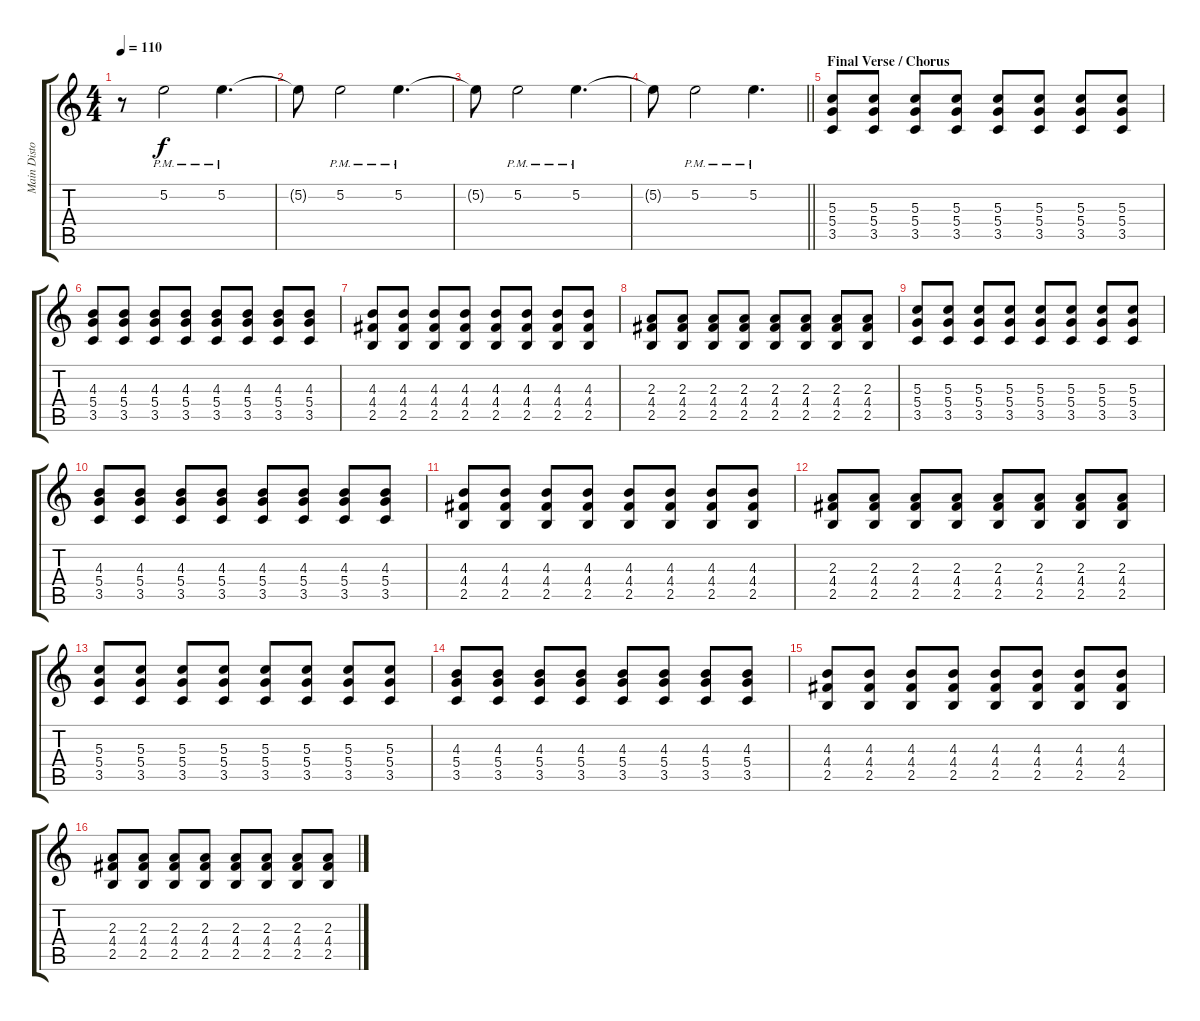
\track ("Main Distortion" "Main Disto") {instrument overdrivenguitar}
\staff {score tabs}
\tuning (E4 B3 G3 D3 A2 E2) {hide}
\ts (4 4)
\tempo 110
\clef g2
\ks c
r.8{dy f} 5.2{pm}.2 5.2{pm}.4{d} |
5.2{t}.8 5.2{pm}.2 5.2{pm}.4{d} |
5.2{t}.8 5.2{pm}.2 5.2{pm}.4{d} |
\barLineRight lightlight
5.2{t}.8 5.2{pm}.2 5.2{pm}.4{d} |
\section ("" "Final Verse / Chorus")
(5.3 5.4 3.5).8 (5.3 5.4 3.5).8 (5.3 5.4 3.5).8 (5.3 5.4 3.5).8 (5.3 5.4 3.5).8 (5.3 5.4 3.5).8 (5.3 5.4 3.5).8 (5.3 5.4 3.5).8 |
(4.3 5.4 3.5).8 (4.3 5.4 3.5).8 (4.3 5.4 3.5).8 (4.3 5.4 3.5).8 (4.3 5.4 3.5).8 (4.3 5.4 3.5).8 (4.3 5.4 3.5).8 (4.3 5.4 3.5).8 |
(4.3 4.4 2.5).8 (4.3 4.4 2.5).8 (4.3 4.4 2.5).8 (4.3 4.4 2.5).8 (4.3 4.4 2.5).8 (4.3 4.4 2.5).8 (4.3 4.4 2.5).8 (4.3 4.4 2.5).8 |
(2.3 4.4 2.5).8 (2.3 4.4 2.5).8 (2.3 4.4 2.5).8 (2.3 4.4 2.5).8 (2.3 4.4 2.5).8 (2.3 4.4 2.5).8 (2.3 4.4 2.5).8 (2.3 4.4 2.5).8 |
(5.3 5.4 3.5).8 (5.3 5.4 3.5).8 (5.3 5.4 3.5).8 (5.3 5.4 3.5).8 (5.3 5.4 3.5).8 (5.3 5.4 3.5).8 (5.3 5.4 3.5).8 (5.3 5.4 3.5).8 |
(4.3 5.4 3.5).8 (4.3 5.4 3.5).8 (4.3 5.4 3.5).8 (4.3 5.4 3.5).8 (4.3 5.4 3.5).8 (4.3 5.4 3.5).8 (4.3 5.4 3.5).8 (4.3 5.4 3.5).8 |
(4.3 4.4 2.5).8 (4.3 4.4 2.5).8 (4.3 4.4 2.5).8 (4.3 4.4 2.5).8 (4.3 4.4 2.5).8 (4.3 4.4 2.5).8 (4.3 4.4 2.5).8 (4.3 4.4 2.5).8 |
(2.3 4.4 2.5).8 (2.3 4.4 2.5).8 (2.3 4.4 2.5).8 (2.3 4.4 2.5).8 (2.3 4.4 2.5).8 (2.3 4.4 2.5).8 (2.3 4.4 2.5).8 (2.3 4.4 2.5).8 |
(5.3 5.4 3.5).8 (5.3 5.4 3.5).8 (5.3 5.4 3.5).8 (5.3 5.4 3.5).8 (5.3 5.4 3.5).8 (5.3 5.4 3.5).8 (5.3 5.4 3.5).8 (5.3 5.4 3.5).8 |
(4.3 5.4 3.5).8 (4.3 5.4 3.5).8 (4.3 5.4 3.5).8 (4.3 5.4 3.5).8 (4.3 5.4 3.5).8 (4.3 5.4 3.5).8 (4.3 5.4 3.5).8 (4.3 5.4 3.5).8 |
(4.3 4.4 2.5).8 (4.3 4.4 2.5).8 (4.3 4.4 2.5).8 (4.3 4.4 2.5).8 (4.3 4.4 2.5).8 (4.3 4.4 2.5).8 (4.3 4.4 2.5).8 (4.3 4.4 2.5).8 |
(2.3 4.4 2.5).8 (2.3 4.4 2.5).8 (2.3 4.4 2.5).8 (2.3 4.4 2.5).8 (2.3 4.4 2.5).8 (2.3 4.4 2.5).8 (2.3 4.4 2.5).8 (2.3 4.4 2.5).8
